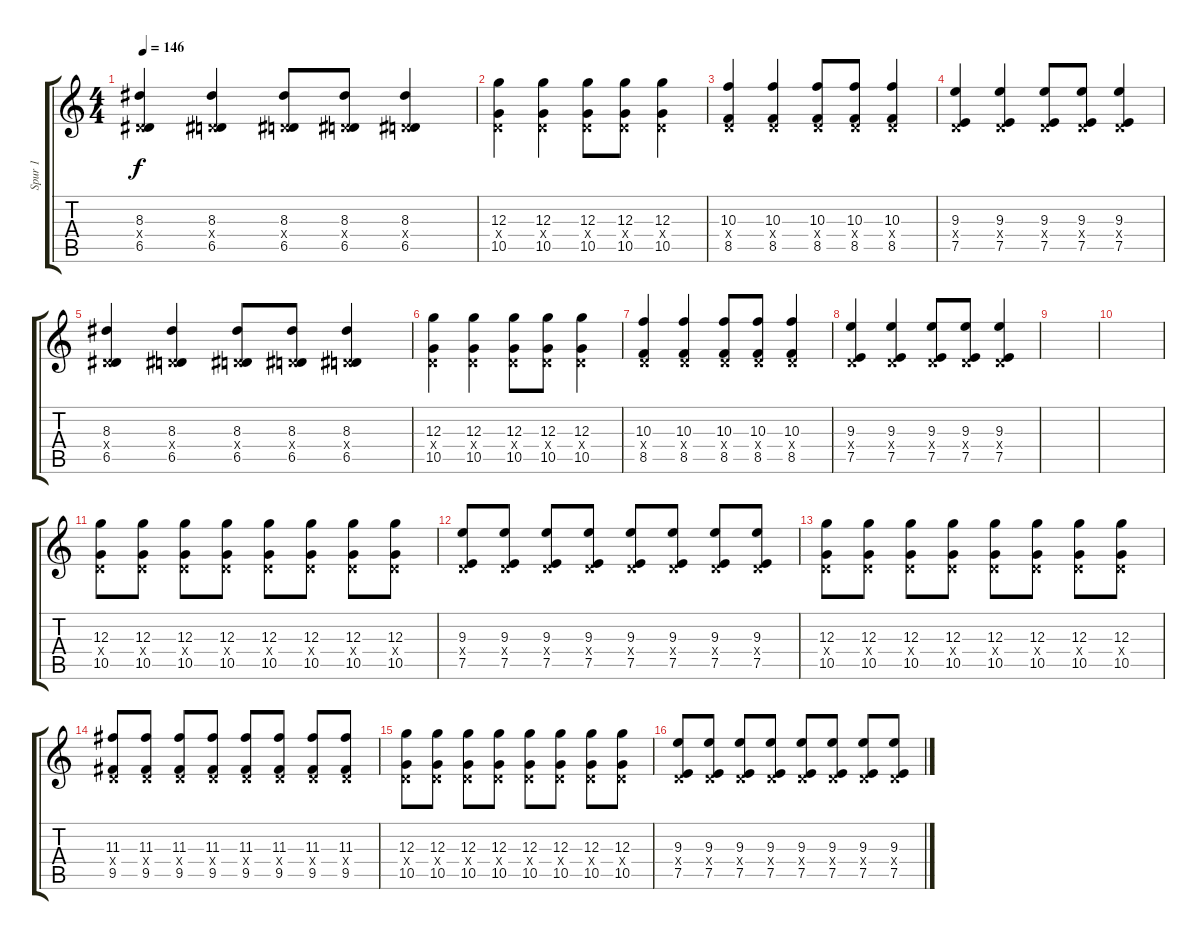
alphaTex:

\track ("Spur 1" "Spur 1") {instrument overdrivenguitar}
\staff {score tabs}
\tuning (E4 B3 G3 D3 A2 E2) {hide}
\ts (4 4)
\tempo 146
\clef g2
\ks c
(8.3 0.4{x} 6.5).4{dy f} (8.3 0.4{x} 6.5).4 (8.3 0.4{x} 6.5).8 (8.3 0.4{x} 6.5).8 (8.3 0.4{x} 6.5).4 |
(12.3 0.4{x} 10.5).4 (12.3 0.4{x} 10.5).4 (12.3 0.4{x} 10.5).8 (12.3 0.4{x} 10.5).8 (12.3 0.4{x} 10.5).4 |
(10.3 0.4{x} 8.5).4 (10.3 0.4{x} 8.5).4 (10.3 0.4{x} 8.5).8 (10.3 0.4{x} 8.5).8 (10.3 0.4{x} 8.5).4 |
(9.3 0.4{x} 7.5).4 (9.3 0.4{x} 7.5).4 (9.3 0.4{x} 7.5).8 (9.3 0.4{x} 7.5).8 (9.3 0.4{x} 7.5).4 |
(8.3 0.4{x} 6.5).4 (8.3 0.4{x} 6.5).4 (8.3 0.4{x} 6.5).8 (8.3 0.4{x} 6.5).8 (8.3 0.4{x} 6.5).4 |
(12.3 0.4{x} 10.5).4 (12.3 0.4{x} 10.5).4 (12.3 0.4{x} 10.5).8 (12.3 0.4{x} 10.5).8 (12.3 0.4{x} 10.5).4 |
(10.3 0.4{x} 8.5).4 (10.3 0.4{x} 8.5).4 (10.3 0.4{x} 8.5).8 (10.3 0.4{x} 8.5).8 (10.3 0.4{x} 8.5).4 |
(9.3 0.4{x} 7.5).4 (9.3 0.4{x} 7.5).4 (9.3 0.4{x} 7.5).8 (9.3 0.4{x} 7.5).8 (9.3 0.4{x} 7.5).4 |
|
|
(12.3 0.4{x} 10.5).8 (12.3 0.4{x} 10.5).8 (12.3 0.4{x} 10.5).8 (12.3 0.4{x} 10.5).8 (12.3 0.4{x} 10.5).8 (12.3 0.4{x} 10.5).8 (12.3 0.4{x} 10.5).8 (12.3 0.4{x} 10.5).8 |
(9.3 0.4{x} 7.5).8 (9.3 0.4{x} 7.5).8 (9.3 0.4{x} 7.5).8 (9.3 0.4{x} 7.5).8 (9.3 0.4{x} 7.5).8 (9.3 0.4{x} 7.5).8 (9.3 0.4{x} 7.5).8 (9.3 0.4{x} 7.5).8 |
(12.3 0.4{x} 10.5).8 (12.3 0.4{x} 10.5).8 (12.3 0.4{x} 10.5).8 (12.3 0.4{x} 10.5).8 (12.3 0.4{x} 10.5).8 (12.3 0.4{x} 10.5).8 (12.3 0.4{x} 10.5).8 (12.3 0.4{x} 10.5).8 |
(11.3 0.4{x} 9.5).8 (11.3 0.4{x} 9.5).8 (11.3 0.4{x} 9.5).8 (11.3 0.4{x} 9.5).8 (11.3 0.4{x} 9.5).8 (11.3 0.4{x} 9.5).8 (11.3 0.4{x} 9.5).8 (11.3 0.4{x} 9.5).8 |
(12.3 0.4{x} 10.5).8 (12.3 0.4{x} 10.5).8 (12.3 0.4{x} 10.5).8 (12.3 0.4{x} 10.5).8 (12.3 0.4{x} 10.5).8 (12.3 0.4{x} 10.5).8 (12.3 0.4{x} 10.5).8 (12.3 0.4{x} 10.5).8 |
(9.3 0.4{x} 7.5).8 (9.3 0.4{x} 7.5).8 (9.3 0.4{x} 7.5).8 (9.3 0.4{x} 7.5).8 (9.3 0.4{x} 7.5).8 (9.3 0.4{x} 7.5).8 (9.3 0.4{x} 7.5).8 (9.3 0.4{x} 7.5).8
